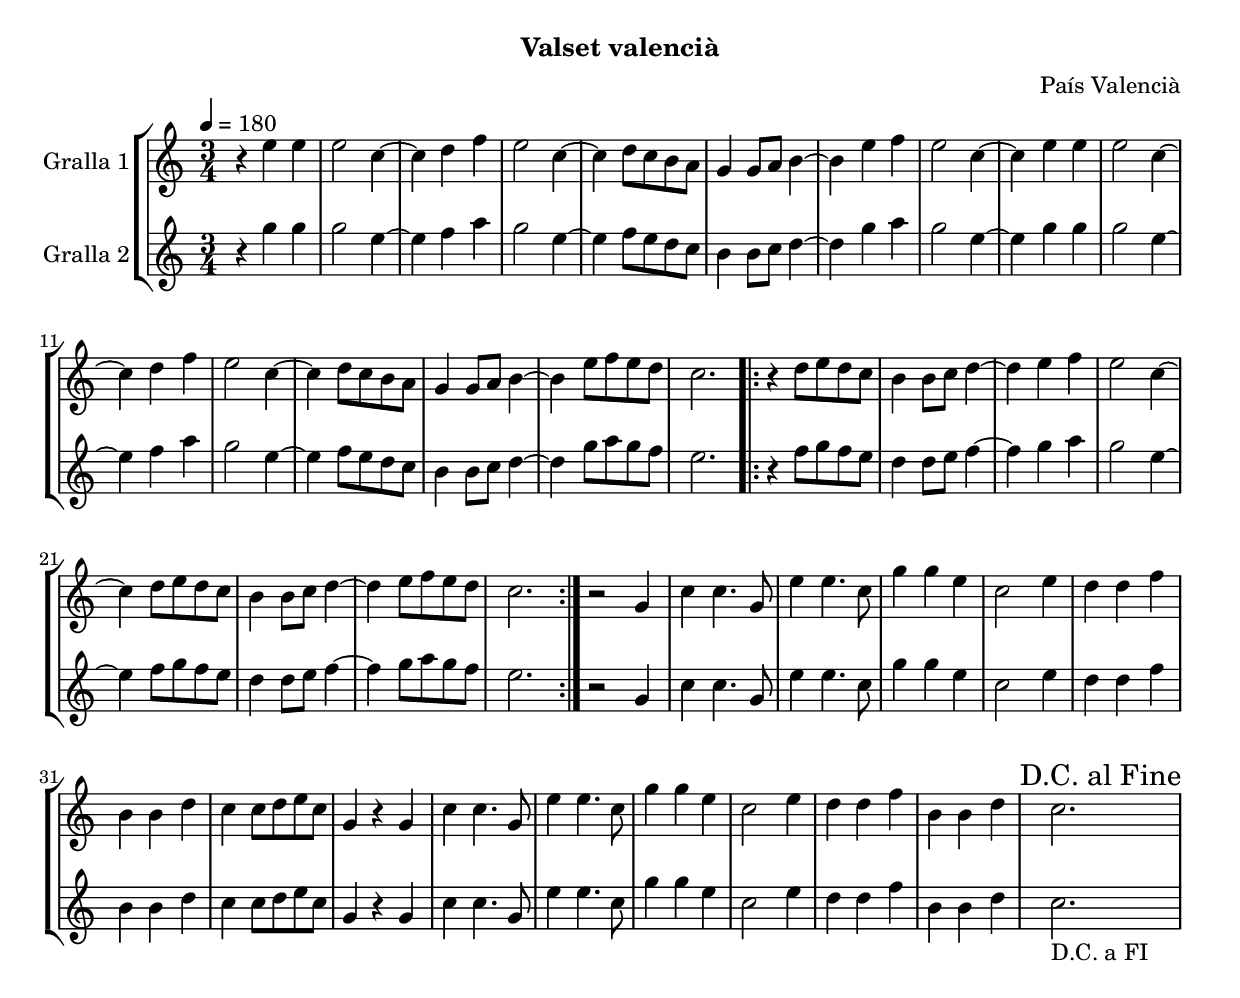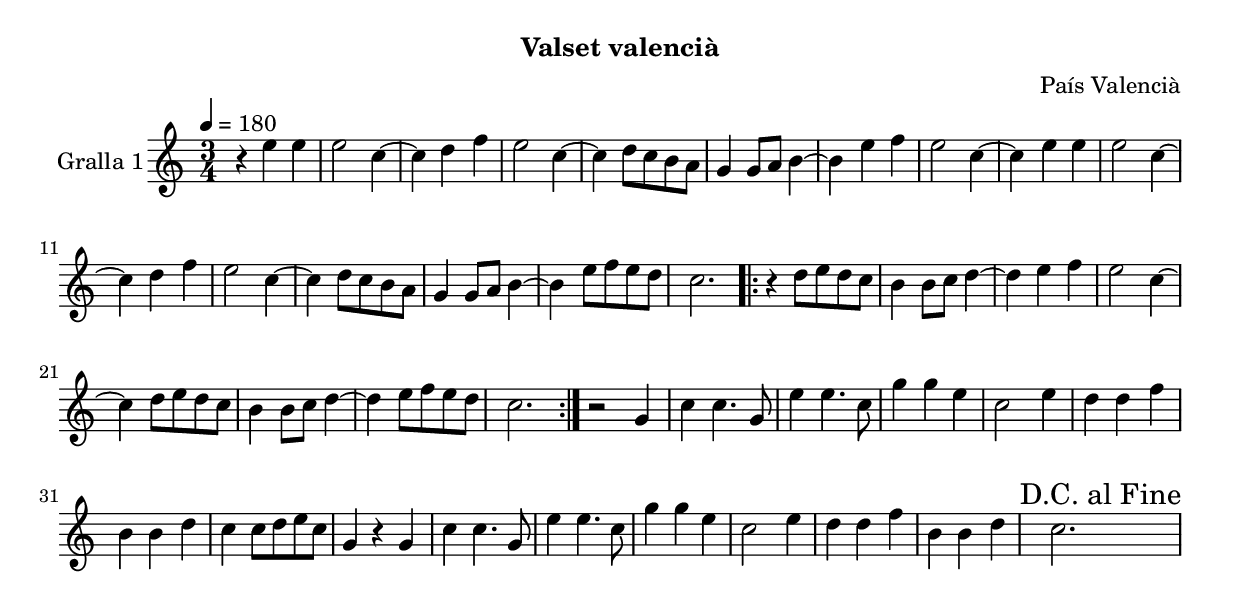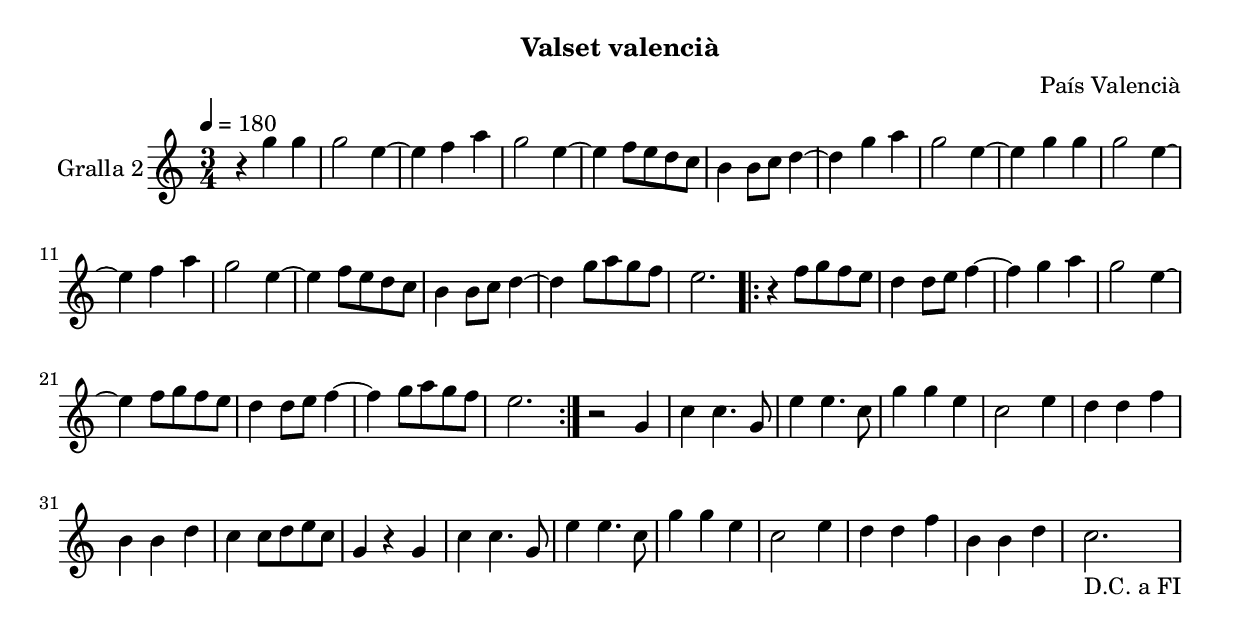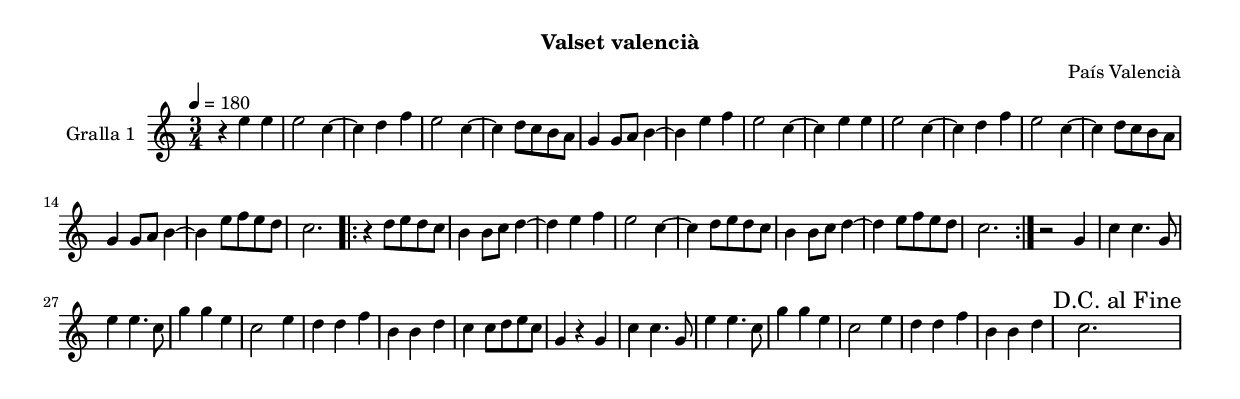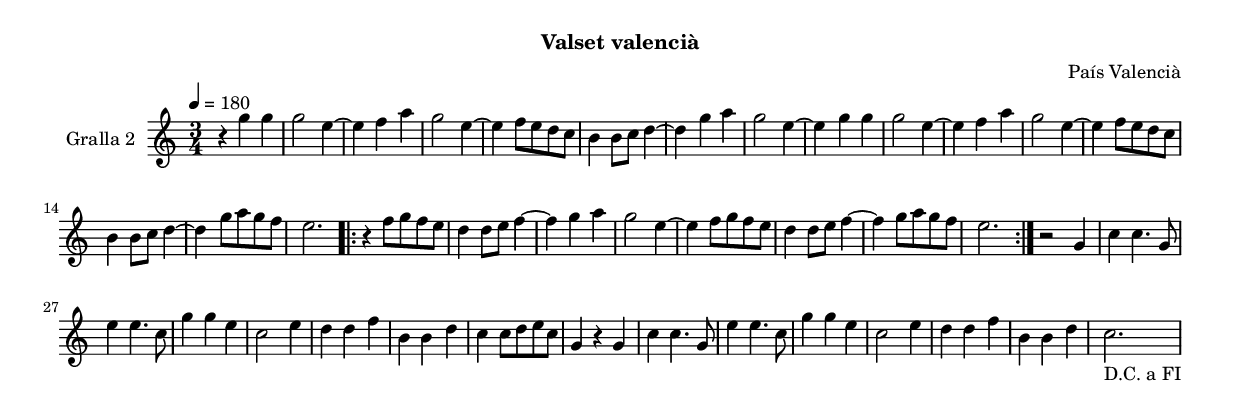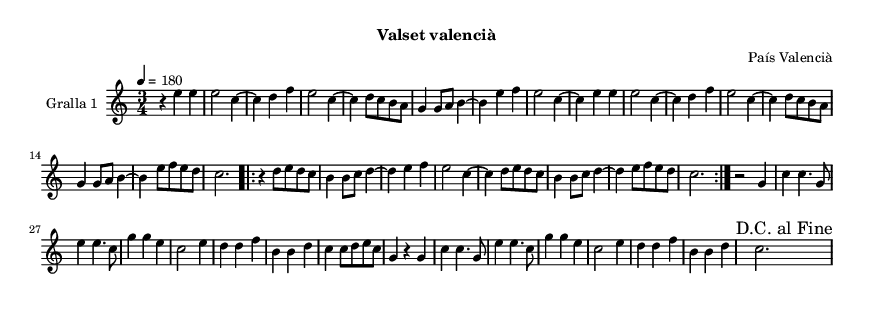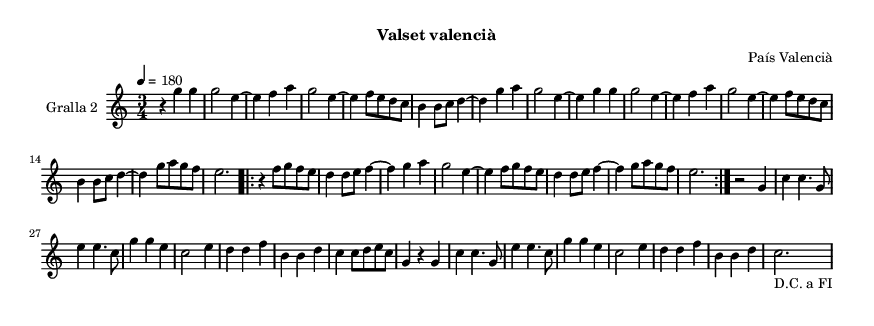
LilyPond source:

\version "2.16.0"

\header {
  dedication=""
  title="      "
  subtitle="Valset valencià"
  subsubtitle=""
  poet=""
  meter=""
  piece=""
  composer="País Valencià"
  arranger=""
  opus=""
  instrument=""
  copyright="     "
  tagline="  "
}

liniaroAa =
\relative e''
{
  \tempo 4=180
  \clef treble
  \key c \major
  \time 3/4
  r4 e e  |
  e2 c4 ~  |
  c4 d f  |
  e2 c4 ~  |
  %05
  c4 d8 c b a  |
  g4 g8 a b4 ~  |
  b4 e f  |
  e2 c4 ~  |
  c4 e e  |
  %10
  e2 c4 ~  |
  c4 d f  |
  e2 c4 ~  |
  c4 d8 c b a  |
  g4 g8 a b4 ~  |
  %15
  b4 e8 f e d  |
  c2.  |
  \repeat volta 2 { r4 d8 e d c  |
  b4 b8 c d4 ~  |
  d4 e f  |
  %20
  e2 c4 ~  |
  c4 d8 e d c  |
  b4 b8 c d4 ~  |
  d4 e8 f e d  |
  c2.  | }
  %25
  r2 g4  |
  c4 c4. g8  |
  e'4 e4. c8  |
  g'4 g e  |
  c2 e4  |
  %30
  d4 d f  |
  b,4 b d  |
  c4 c8 d e c  |
  g4 r g  |
  c4 c4. g8  |
  %35
  e'4 e4. c8  |
  g'4 g e  |
  c2 e4  |
  d4 d f  |
  b,4 b d  |
  %40
  \mark "D.C. al Fine" c2.  |
}

liniaroAb =
\relative g''
{
  \tempo 4=180
  \clef treble
  \key c \major
  \time 3/4
  r4 g g  |
  g2 e4 ~  |
  e4 f a  |
  g2 e4 ~  |
  %05
  e4 f8 e d c  |
  b4 b8 c d4 ~  |
  d4 g a  |
  g2 e4 ~  |
  e4 g g  |
  %10
  g2 e4 ~  |
  e4 f a  |
  g2 e4 ~  |
  e4 f8 e d c  |
  b4 b8 c d4 ~  |
  %15
  d4 g8 a g f  |
  e2.  |
  \repeat volta 2 { r4 f8 g f e  |
  d4 d8 e f4 ~  |
  f4 g a  |
  %20
  g2 e4 ~  |
  e4 f8 g f e  |
  d4 d8 e f4 ~  |
  f4 g8 a g f  |
  e2.  | }
  %25
  r2 g,4  |
  c4 c4. g8  |
  e'4 e4. c8  |
  g'4 g e  |
  c2 e4  |
  %30
  d4 d f  |
  b,4 b d  |
  c4 c8 d e c  |
  g4 r g  |
  c4 c4. g8  |
  %35
  e'4 e4. c8  |
  g'4 g e  |
  c2 e4  |
  d4 d f  |
  b,4 b d  |
  %40
  c2. _"D.C. a FI"  |
}

\book {

\paper {
  print-page-number = false
  #(set-paper-size "a4")
  #(layout-set-staff-size 20)
}

\bookpart {
  \score {
    \new StaffGroup {
      \override Score.RehearsalMark #'self-alignment-X = #LEFT
      <<
        \new Staff \with {instrumentName = #"Gralla 1" } \liniaroAa
        \new Staff \with {instrumentName = #"Gralla 2" } \liniaroAb
      >>
    }
    \layout {}
  }\score { \unfoldRepeats
    \new StaffGroup {
      \override Score.RehearsalMark #'self-alignment-X = #LEFT
      <<
        \new Staff \with {instrumentName = #"Gralla 1" } \liniaroAa
        \new Staff \with {instrumentName = #"Gralla 2" } \liniaroAb
      >>
    }
    \midi {}
  }
}

\bookpart {
  \header {}
  \score {
    \new StaffGroup {
      \override Score.RehearsalMark #'self-alignment-X = #LEFT
      <<
        \new Staff \with {instrumentName = #"Gralla 1" } \liniaroAa
      >>
    }
    \layout {}
  }\score { \unfoldRepeats
    \new StaffGroup {
      \override Score.RehearsalMark #'self-alignment-X = #LEFT
      <<
        \new Staff \with {instrumentName = #"Gralla 1" } \liniaroAa
      >>
    }
    \midi {}
  }
}

\bookpart {
  \header {}
  \score {
    \new StaffGroup {
      \override Score.RehearsalMark #'self-alignment-X = #LEFT
      <<
        \new Staff \with {instrumentName = #"Gralla 2" } \liniaroAb
      >>
    }
    \layout {}
  }\score { \unfoldRepeats
    \new StaffGroup {
      \override Score.RehearsalMark #'self-alignment-X = #LEFT
      <<
        \new Staff \with {instrumentName = #"Gralla 2" } \liniaroAb
      >>
    }
    \midi {}
  }
}

}

\book {

\paper {
  print-page-number = false
  #(set-paper-size "a5landscape")
  #(layout-set-staff-size 16)
}

\bookpart {
  \header {}
  \score {
    \new StaffGroup {
      \override Score.RehearsalMark #'self-alignment-X = #LEFT
      <<
        \new Staff \with {instrumentName = #"Gralla 1" } \liniaroAa
      >>
    }
    \layout {}
  }
}

\bookpart {
  \header {}
  \score {
    \new StaffGroup {
      \override Score.RehearsalMark #'self-alignment-X = #LEFT
      <<
        \new Staff \with {instrumentName = #"Gralla 2" } \liniaroAb
      >>
    }
    \layout {}
  }
}

}

\book {

\paper {
  print-page-number = false
  #(set-paper-size "a6landscape")
  #(layout-set-staff-size 12)
}

\bookpart {
  \header {}
  \score {
    \new StaffGroup {
      \override Score.RehearsalMark #'self-alignment-X = #LEFT
      <<
        \new Staff \with {instrumentName = #"Gralla 1" } \liniaroAa
      >>
    }
    \layout {}
  }
}

\bookpart {
  \header {}
  \score {
    \new StaffGroup {
      \override Score.RehearsalMark #'self-alignment-X = #LEFT
      <<
        \new Staff \with {instrumentName = #"Gralla 2" } \liniaroAb
      >>
    }
    \layout {}
  }
}

}

